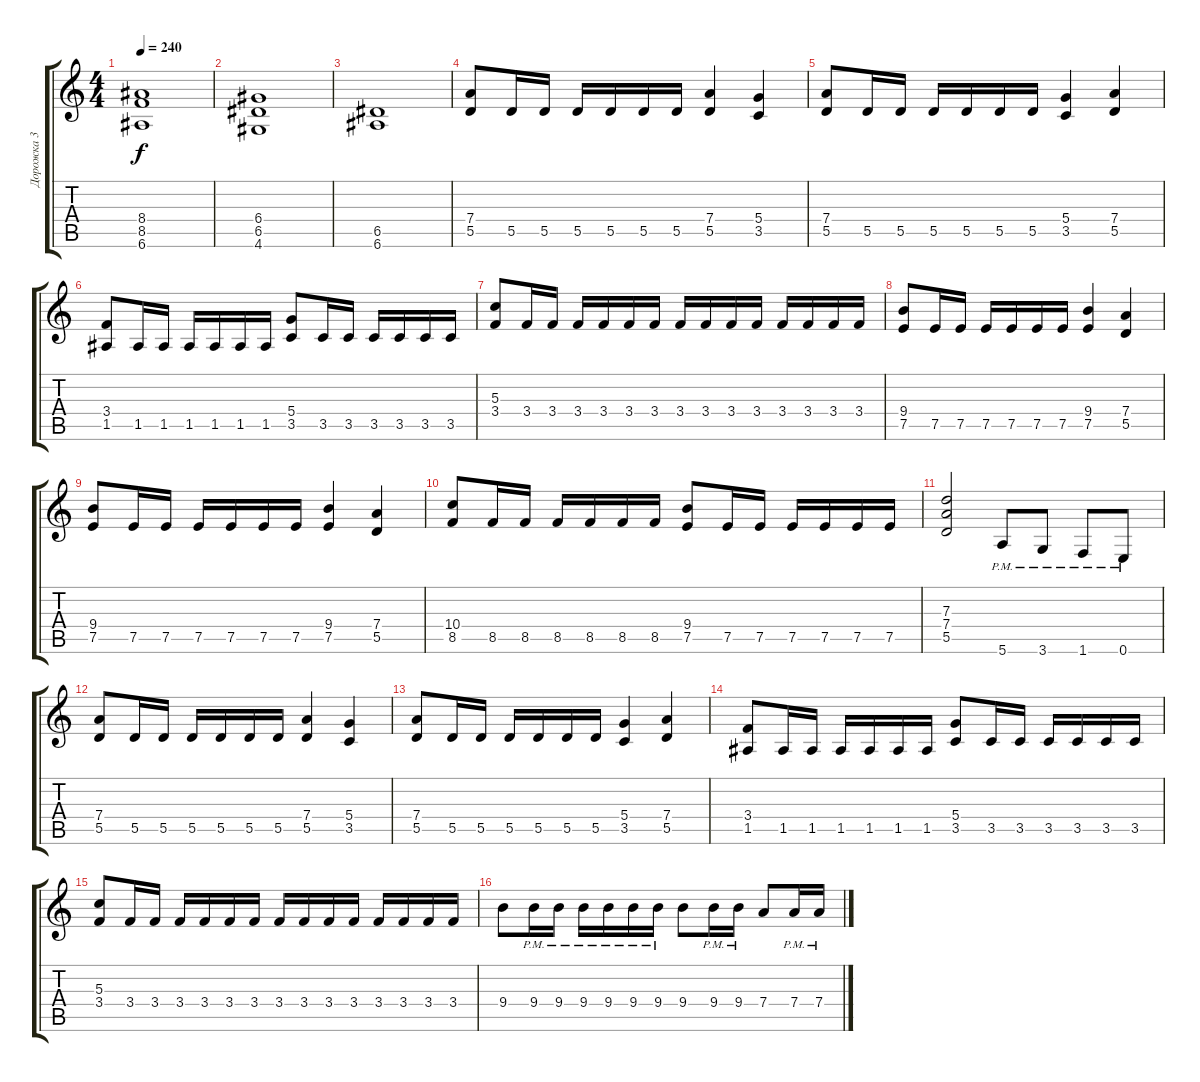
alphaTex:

\track ("Дорожка 3" "Дорожка 3") {instrument overdrivenguitar}
\staff {score tabs}
\tuning (E4 B3 G3 D3 A2 E2) {hide}
\ts (4 4)
\tempo 240
\clef g2
\ks c
(8.4 8.5 6.6).1{dy f} |
(6.4 6.5 4.6).1 |
(6.5 6.6).1 |
(7.4 5.5).8 5.5.16 5.5.16 5.5.16 5.5.16 5.5.16 5.5.16 (7.4 5.5).4 (5.4 3.5).4 |
(7.4 5.5).8 5.5.16 5.5.16 5.5.16 5.5.16 5.5.16 5.5.16 (5.4 3.5).4 (7.4 5.5).4 |
(3.4 1.5).8 1.5.16 1.5.16 1.5.16 1.5.16 1.5.16 1.5.16 (5.4 3.5).8 3.5.16 3.5.16 3.5.16 3.5.16 3.5.16 3.5.16 |
(5.3 3.4).8 3.4.16 3.4.16 3.4.16 3.4.16 3.4.16 3.4.16 3.4.16 3.4.16 3.4.16 3.4.16 3.4.16 3.4.16 3.4.16 3.4.16 |
(9.4 7.5).8 7.5.16 7.5.16 7.5.16 7.5.16 7.5.16 7.5.16 (9.4 7.5).4 (7.4 5.5).4 |
(9.4 7.5).8 7.5.16 7.5.16 7.5.16 7.5.16 7.5.16 7.5.16 (9.4 7.5).4 (7.4 5.5).4 |
(10.4 8.5).8 8.5.16 8.5.16 8.5.16 8.5.16 8.5.16 8.5.16 (9.4 7.5).8 7.5.16 7.5.16 7.5.16 7.5.16 7.5.16 7.5.16 |
(7.3 7.4 5.5).2 5.6{pm}.8 3.6{pm}.8 1.6{pm}.8 0.6{pm}.8 |
(7.4 5.5).8 5.5.16 5.5.16 5.5.16 5.5.16 5.5.16 5.5.16 (7.4 5.5).4 (5.4 3.5).4 |
(7.4 5.5).8 5.5.16 5.5.16 5.5.16 5.5.16 5.5.16 5.5.16 (5.4 3.5).4 (7.4 5.5).4 |
(3.4 1.5).8 1.5.16 1.5.16 1.5.16 1.5.16 1.5.16 1.5.16 (5.4 3.5).8 3.5.16 3.5.16 3.5.16 3.5.16 3.5.16 3.5.16 |
(5.3 3.4).8 3.4.16 3.4.16 3.4.16 3.4.16 3.4.16 3.4.16 3.4.16 3.4.16 3.4.16 3.4.16 3.4.16 3.4.16 3.4.16 3.4.16 |
9.4.8 9.4{pm}.16 9.4{pm}.16 9.4{pm}.16 9.4{pm}.16 9.4{pm}.16 9.4{pm}.16 9.4.8 9.4{pm}.16 9.4{pm}.16 7.4.8 7.4{pm}.16 7.4{pm}.16
